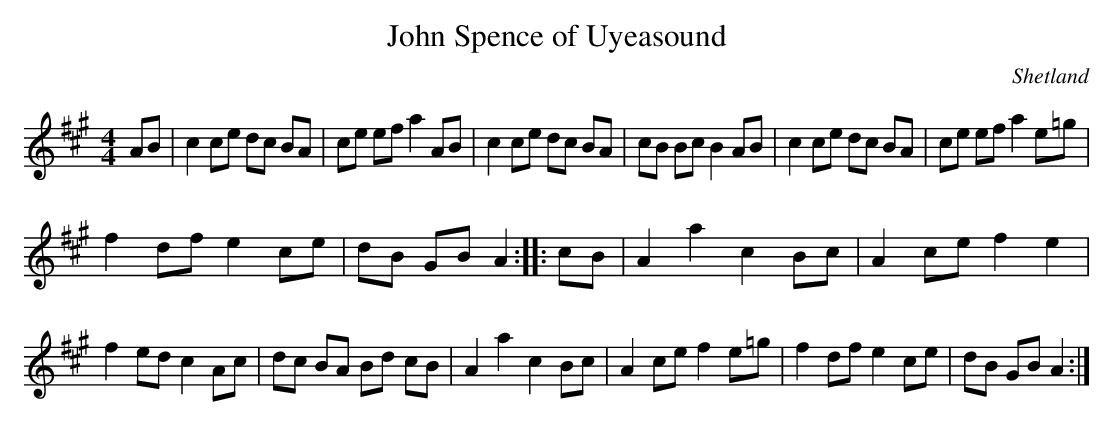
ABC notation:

X:1
T:John Spence of Uyeasound
O:Shetland
M:4/4
K:A
AB |\
c2ce dc BA | ce ef a2AB | c2ce dc BA | \
cB Bc B2AB | c2ce dc BA | ce ef a2 e=g |
f2df e2ce | dB GB A2 :: cB |\
A2a2c2Bc | A2ce f2e2 |
f2ed c2Ac | dc BA Bd cB|\
A2a2c2Bc | A2ce f2e=g | f2df e2ce | dB GB A2:|
